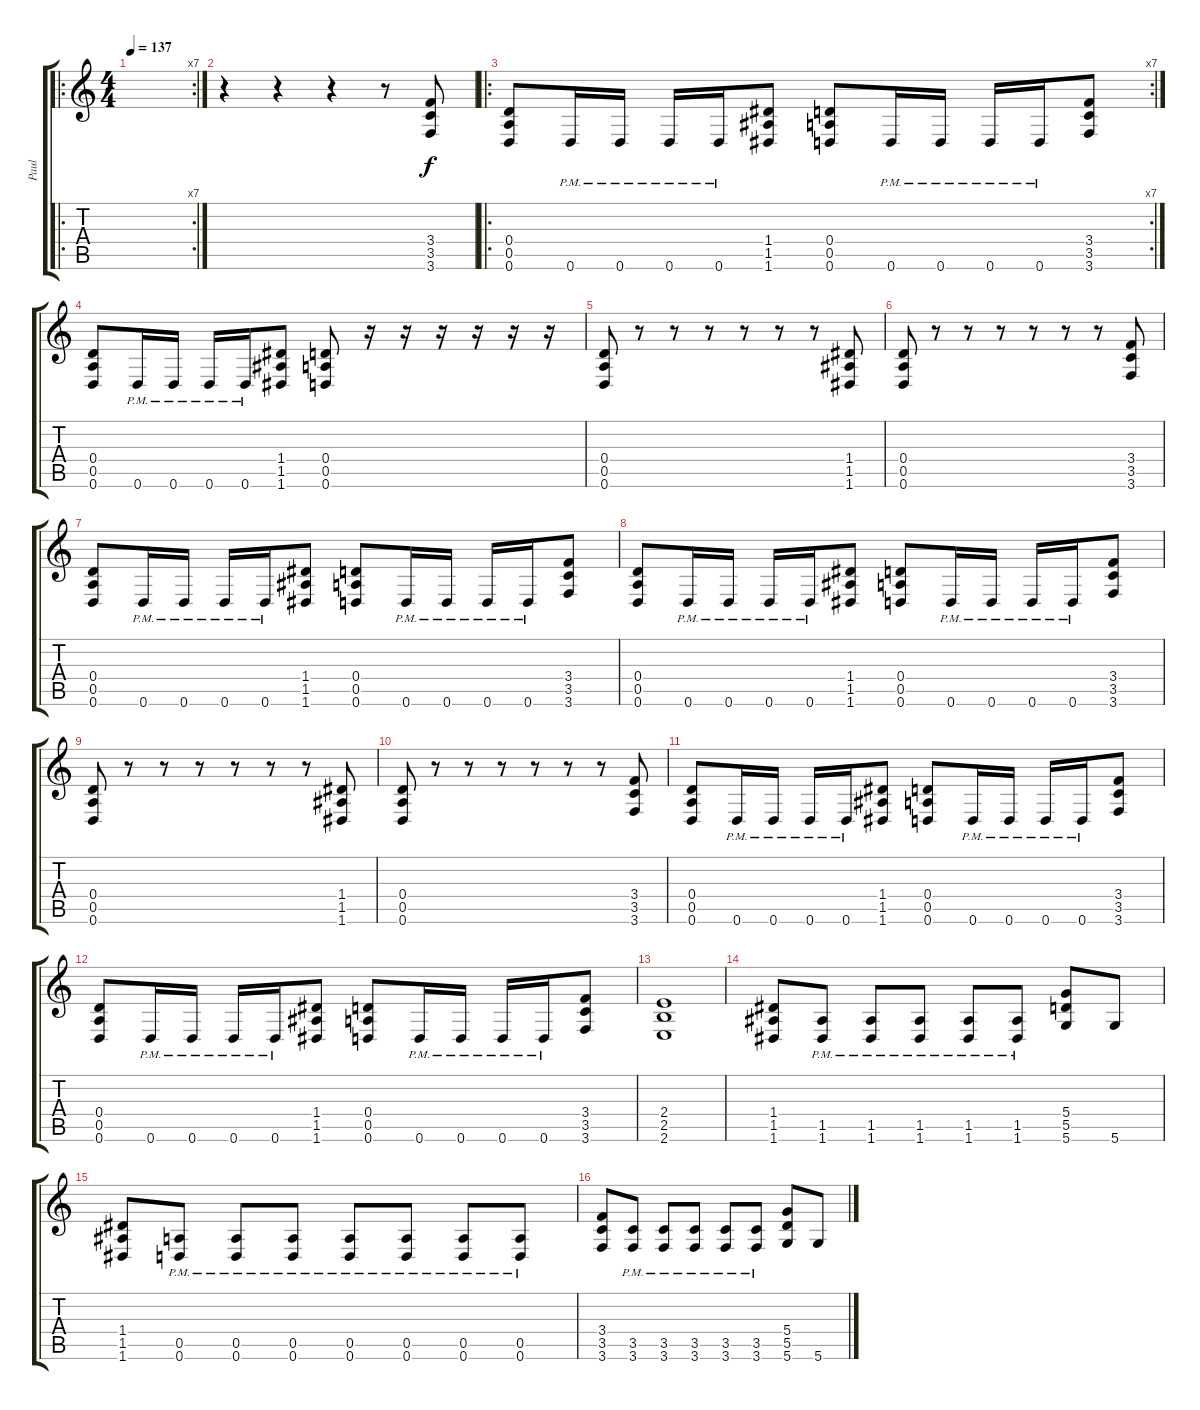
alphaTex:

\track ("Paul" "Paul") {instrument overdrivenguitar}
\staff {score tabs}
\tuning (E4 B3 G3 D3 A2 D2) {hide}
\ro
\rc 7
\ts (4 4)
\tempo 137
\clef g2
\ks c
|
r.4 r.4 r.4 r.8 (3.4 3.5 3.6).8 |
\ro
\rc 7
(0.4 0.5 0.6).8 0.6{pm}.16 0.6{pm}.16 0.6{pm}.16 0.6{pm}.16 (1.4 1.5 1.6).8 (0.4 0.5 0.6).8 0.6{pm}.16 0.6{pm}.16 0.6{pm}.16 0.6{pm}.16 (3.4 3.5 3.6).8 |
(0.4 0.5 0.6).8 0.6{pm}.16 0.6{pm}.16 0.6{pm}.16 0.6{pm}.16 (1.4 1.5 1.6).8 (0.4 0.5 0.6).8 r.16 r.16 r.16 r.16 r.16 r.16 |
(0.4 0.5 0.6).8 r.8 r.8 r.8 r.8 r.8 r.8 (1.4 1.5 1.6).8 |
(0.4 0.5 0.6).8 r.8 r.8 r.8 r.8 r.8 r.8 (3.4 3.5 3.6).8 |
(0.4 0.5 0.6).8 0.6{pm}.16 0.6{pm}.16 0.6{pm}.16 0.6{pm}.16 (1.4 1.5 1.6).8 (0.4 0.5 0.6).8 0.6{pm}.16 0.6{pm}.16 0.6{pm}.16 0.6{pm}.16 (3.4 3.5 3.6).8 |
(0.4 0.5 0.6).8 0.6{pm}.16 0.6{pm}.16 0.6{pm}.16 0.6{pm}.16 (1.4 1.5 1.6).8 (0.4 0.5 0.6).8 0.6{pm}.16 0.6{pm}.16 0.6{pm}.16 0.6{pm}.16 (3.4 3.5 3.6).8 |
(0.4 0.5 0.6).8 r.8 r.8 r.8 r.8 r.8 r.8 (1.4 1.5 1.6).8 |
(0.4 0.5 0.6).8 r.8 r.8 r.8 r.8 r.8 r.8 (3.4 3.5 3.6).8 |
(0.4 0.5 0.6).8 0.6{pm}.16 0.6{pm}.16 0.6{pm}.16 0.6{pm}.16 (1.4 1.5 1.6).8 (0.4 0.5 0.6).8 0.6{pm}.16 0.6{pm}.16 0.6{pm}.16 0.6{pm}.16 (3.4 3.5 3.6).8 |
(0.4 0.5 0.6).8 0.6{pm}.16 0.6{pm}.16 0.6{pm}.16 0.6{pm}.16 (1.4 1.5 1.6).8 (0.4 0.5 0.6).8 0.6{pm}.16 0.6{pm}.16 0.6{pm}.16 0.6{pm}.16 (3.4 3.5 3.6).8 |
(2.4 2.5 2.6).1 |
(1.4 1.5 1.6).8 (1.5{pm} 1.6{pm}).8 (1.5{pm} 1.6{pm}).8 (1.5{pm} 1.6{pm}).8 (1.5{pm} 1.6{pm}).8 (1.5{pm} 1.6{pm}).8 (5.4 5.5 5.6).8 5.6.8 |
(1.4 1.5 1.6).8 (0.5{pm} 0.6{pm}).8 (0.5{pm} 0.6{pm}).8 (0.5{pm} 0.6{pm}).8 (0.5{pm} 0.6{pm}).8 (0.5{pm} 0.6{pm}).8 (0.5{pm} 0.6{pm}).8 (0.5{pm} 0.6{pm}).8 |
(3.4 3.5 3.6).8 (3.5{pm} 3.6{pm}).8 (3.5{pm} 3.6{pm}).8 (3.5{pm} 3.6{pm}).8 (3.5{pm} 3.6{pm}).8 (3.5{pm} 3.6{pm}).8 (5.4 5.5 5.6).8 5.6.8
